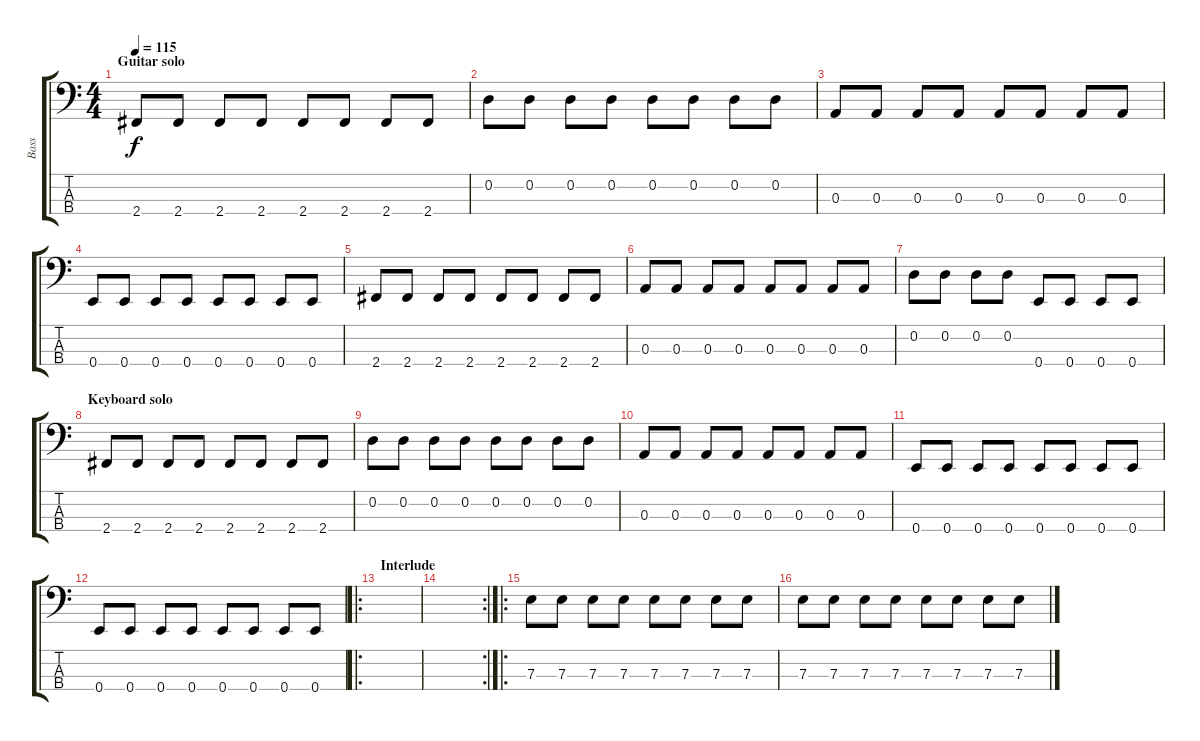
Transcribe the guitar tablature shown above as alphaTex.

\track ("Bass" "Bass") {instrument electricbasspick}
\staff {score tabs}
\tuning (G2 D2 A1 E1) {hide}
\ts (4 4)
\section ("" "Guitar solo ")
\tempo 115
\clef f4
\ks c
2.4.8{dy f} 2.4.8 2.4.8 2.4.8 2.4.8 2.4.8 2.4.8 2.4.8 |
0.2.8 0.2.8 0.2.8 0.2.8 0.2.8 0.2.8 0.2.8 0.2.8 |
0.3.8 0.3.8 0.3.8 0.3.8 0.3.8 0.3.8 0.3.8 0.3.8 |
0.4.8 0.4.8 0.4.8 0.4.8 0.4.8 0.4.8 0.4.8 0.4.8 |
2.4.8 2.4.8 2.4.8 2.4.8 2.4.8 2.4.8 2.4.8 2.4.8 |
0.3.8 0.3.8 0.3.8 0.3.8 0.3.8 0.3.8 0.3.8 0.3.8 |
0.2.8 0.2.8 0.2.8 0.2.8 0.4.8 0.4.8 0.4.8 0.4.8 |
\section ("" "Keyboard solo")
2.4.8 2.4.8 2.4.8 2.4.8 2.4.8 2.4.8 2.4.8 2.4.8 |
0.2.8 0.2.8 0.2.8 0.2.8 0.2.8 0.2.8 0.2.8 0.2.8 |
0.3.8 0.3.8 0.3.8 0.3.8 0.3.8 0.3.8 0.3.8 0.3.8 |
0.4.8 0.4.8 0.4.8 0.4.8 0.4.8 0.4.8 0.4.8 0.4.8 |
0.4.8 0.4.8 0.4.8 0.4.8 0.4.8 0.4.8 0.4.8 0.4.8 |
\ro
\section ("" "Interlude")
|
\rc 2
|
\ro
7.3.8 7.3.8 7.3.8 7.3.8 7.3.8 7.3.8 7.3.8 7.3.8 |
7.3.8 7.3.8 7.3.8 7.3.8 7.3.8 7.3.8 7.3.8 7.3.8
